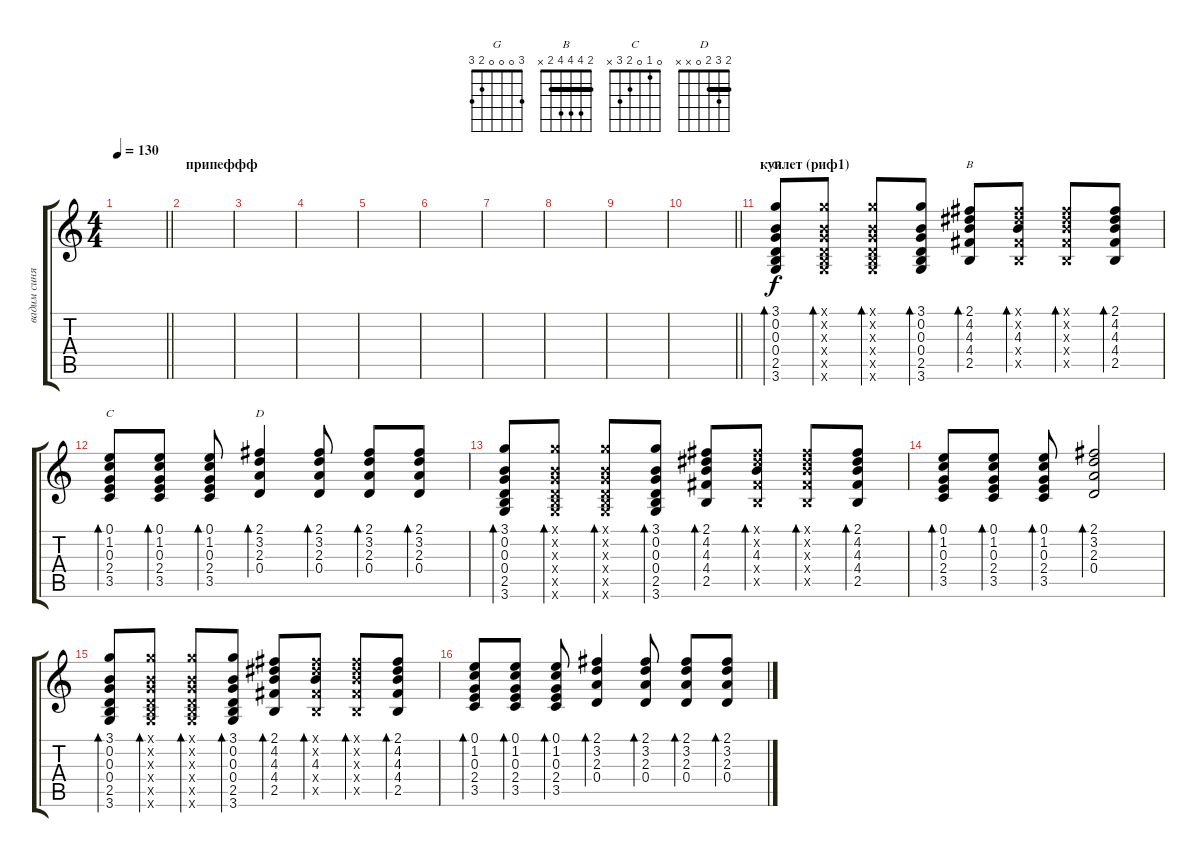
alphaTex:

\track ("вадим синяк " "вадим синя") {instrument acousticguitarsteel}
\staff {score tabs}
\tuning (E4 B3 G3 D3 A2 E2) {hide}
\chord ("G" 3 0 0 0 2 3)
\chord ("B" 2 4 4 4 2 x) {barre 2}
\chord ("C" 0 1 0 2 3 x)
\chord ("D" 2 3 2 0 x x) {barre 2}
\ts (4 4)
\tempo 130
\clef g2
\barLineRight lightlight
\ks c
|
\section ("" "припеффф")
|
|
|
|
|
|
|
|
\barLineRight lightlight
|
\section ("" "куплет (риф1)")
(3.1 0.2 0.3 0.4 2.5 3.6).8{bd 60 ch "G"} (3.1{x} 0.2{x} 0.3{x} 0.4{x} 2.5{x} 3.6{x}).8{bd 60} (3.1{x} 0.2{x} 0.3{x} 0.4{x} 2.5{x} 3.6{x}).8{bd 60} (3.1 0.2 0.3 0.4 2.5 3.6).8{bd 60} (2.1 4.2 4.3 4.4 2.5).8{bd 60 ch "B"} (2.1{x} 4.2{x} 4.3 4.4{x} 2.5{x}).8{bd 60} (2.1{x} 4.2{x} 4.3{x} 4.4{x} 2.5{x}).8{bd 60} (2.1 4.2 4.3 4.4 2.5).8{bd 60} |
(0.1 1.2 0.3 2.4 3.5).8{bd 60 ch "C"} (0.1 1.2 0.3 2.4 3.5).8{bd 60} (0.1 1.2 0.3 2.4 3.5).8{bd 60} (2.1 3.2 2.3 0.4).4{bd 60 ch "D"} (2.1 3.2 2.3 0.4).8{bd 60} (2.1 3.2 2.3 0.4).8{bd 60} (2.1 3.2 2.3 0.4).8{bd 60} |
(3.1 0.2 0.3 0.4 2.5 3.6).8{bd 60} (3.1{x} 0.2{x} 0.3{x} 0.4{x} 2.5{x} 3.6{x}).8{bd 60} (3.1{x} 0.2{x} 0.3{x} 0.4{x} 2.5{x} 3.6{x}).8{bd 60} (3.1 0.2 0.3 0.4 2.5 3.6).8{bd 60} (2.1 4.2 4.3 4.4 2.5).8{bd 60} (2.1{x} 4.2{x} 4.3 4.4{x} 2.5{x}).8{bd 60} (2.1{x} 4.2{x} 4.3{x} 4.4{x} 2.5{x}).8{bd 60} (2.1 4.2 4.3 4.4 2.5).8{bd 60} |
(0.1 1.2 0.3 2.4 3.5).8{bd 60} (0.1 1.2 0.3 2.4 3.5).8{bd 60} (0.1 1.2 0.3 2.4 3.5).8{bd 60} (2.1 3.2 2.3 0.4).2{bd 60} |
(3.1 0.2 0.3 0.4 2.5 3.6).8{bd 60} (3.1{x} 0.2{x} 0.3{x} 0.4{x} 2.5{x} 3.6{x}).8{bd 60} (3.1{x} 0.2{x} 0.3{x} 0.4{x} 2.5{x} 3.6{x}).8{bd 60} (3.1 0.2 0.3 0.4 2.5 3.6).8{bd 60} (2.1 4.2 4.3 4.4 2.5).8{bd 60} (2.1{x} 4.2{x} 4.3 4.4{x} 2.5{x}).8{bd 60} (2.1{x} 4.2{x} 4.3{x} 4.4{x} 2.5{x}).8{bd 60} (2.1 4.2 4.3 4.4 2.5).8{bd 60} |
(0.1 1.2 0.3 2.4 3.5).8{bd 60} (0.1 1.2 0.3 2.4 3.5).8{bd 60} (0.1 1.2 0.3 2.4 3.5).8{bd 60} (2.1 3.2 2.3 0.4).4{bd 60} (2.1 3.2 2.3 0.4).8{bd 60} (2.1 3.2 2.3 0.4).8{bd 60} (2.1 3.2 2.3 0.4).8{bd 60}
